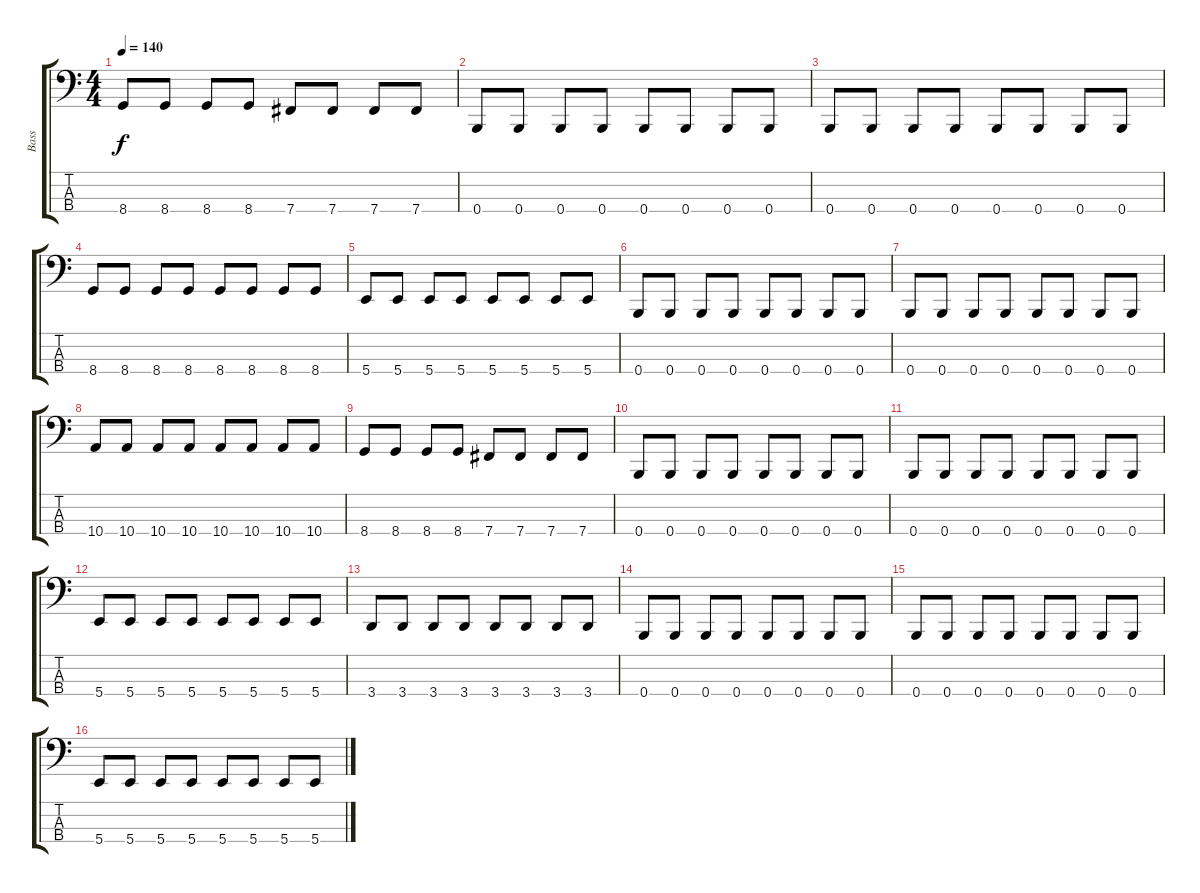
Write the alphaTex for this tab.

\track ("Bass" "Bass") {instrument acousticguitarsteel}
\staff {score tabs}
\tuning (E2 B1 Gb1 B0) {hide}
\ts (4 4)
\tempo 140
\clef f4
\ks c
8.4.8{dy f} 8.4.8 8.4.8 8.4.8 7.4.8 7.4.8 7.4.8 7.4.8 |
0.4.8 0.4.8 0.4.8 0.4.8 0.4.8 0.4.8 0.4.8 0.4.8 |
0.4.8 0.4.8 0.4.8 0.4.8 0.4.8 0.4.8 0.4.8 0.4.8 |
8.4.8 8.4.8 8.4.8 8.4.8 8.4.8 8.4.8 8.4.8 8.4.8 |
5.4.8 5.4.8 5.4.8 5.4.8 5.4.8 5.4.8 5.4.8 5.4.8 |
0.4.8 0.4.8 0.4.8 0.4.8 0.4.8 0.4.8 0.4.8 0.4.8 |
0.4.8 0.4.8 0.4.8 0.4.8 0.4.8 0.4.8 0.4.8 0.4.8 |
10.4.8 10.4.8 10.4.8 10.4.8 10.4.8 10.4.8 10.4.8 10.4.8 |
8.4.8 8.4.8 8.4.8 8.4.8 7.4.8 7.4.8 7.4.8 7.4.8 |
0.4.8 0.4.8 0.4.8 0.4.8 0.4.8 0.4.8 0.4.8 0.4.8 |
0.4.8 0.4.8 0.4.8 0.4.8 0.4.8 0.4.8 0.4.8 0.4.8 |
5.4.8 5.4.8 5.4.8 5.4.8 5.4.8 5.4.8 5.4.8 5.4.8 |
3.4.8 3.4.8 3.4.8 3.4.8 3.4.8 3.4.8 3.4.8 3.4.8 |
0.4.8 0.4.8 0.4.8 0.4.8 0.4.8 0.4.8 0.4.8 0.4.8 |
0.4.8 0.4.8 0.4.8 0.4.8 0.4.8 0.4.8 0.4.8 0.4.8 |
5.4.8 5.4.8 5.4.8 5.4.8 5.4.8 5.4.8 5.4.8 5.4.8
